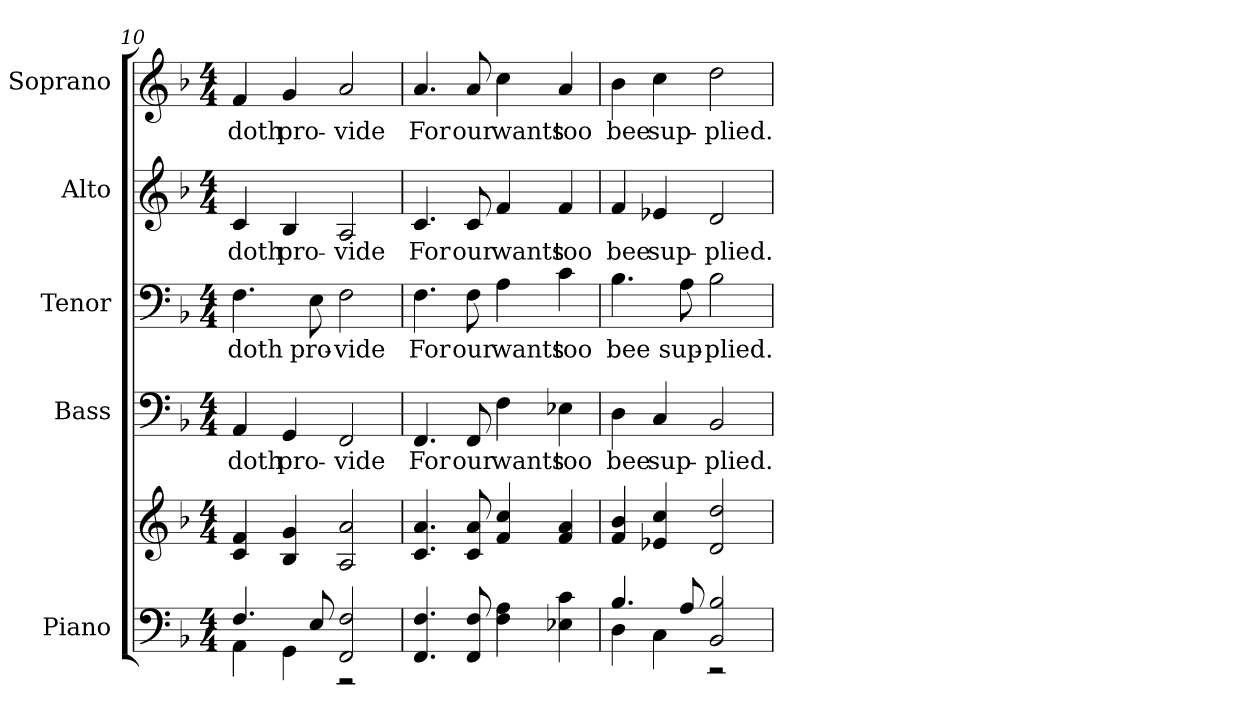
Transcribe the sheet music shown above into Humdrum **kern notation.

**kern	**kern	**kern	**text	**kern	**text	**kern	**text	**kern	**text
*part5	*part5	*part4	*part4	*part3	*part3	*part2	*part2	*part1	*part1
*staff6	*staff5	*staff4	*staff4	*staff3	*staff3	*staff2	*staff2	*staff1	*staff1
*I"Piano	*	*I"Bass	*	*I"Tenor	*	*I"Alto	*	*I"Soprano	*
*I'Pno.	*	*I'B.	*	*I'T.	*	*I'A.	*	*I'S.	*
*clefF4	*clefG2	*clefF4	*	*clefF4	*	*clefG2	*	*clefG2	*
*k[b-]	*k[b-]	*k[b-]	*	*k[b-]	*	*k[b-]	*	*k[b-]	*
*F:	*F:	*F:	*	*F:	*	*F:	*	*F:	*
*M4/4	*M4/4	*M4/4	*	*M4/4	*	*M4/4	*	*M4/4	*
=10	=10	=10	=10	=10	=10	=10	=10	=10	=10
*^	*	*	*	*	*	*	*	*	*
!	!	!	!	!LO:LY:b:color=#000000	!	!	!	!	!	!
!	!	!	!	!	!	!LO:LY:b:color=#000000	!	!	!	!
!	!	!	!	!	!	!	!	!LO:LY:b:color=#000000	!	!
!	!	!	!	!	!	!	!	!	!	!LO:LY:b:color=#000000
4.Fi/	4AAi\	4ci/ 4fi	4AAi/	doth	4.Fi\	doth	4ci/	doth	4fi/	doth
!	!	!	!	!LO:LY:b:color=#000000	!	!	!	!	!	!
!	!	!	!	!	!	!	!	!LO:LY:b:color=#000000	!	!
!	!	!	!	!	!	!	!	!	!	!LO:LY:b:color=#000000
.	4GGi\	4B-i/ 4gi	4GGi/	pro-	.	.	4B-i/	pro-	4gi/	pro-
!	!	!	!	!	!	!LO:LY:b:color=#000000	!	!	!	!
8Ei/	.	.	.	.	8Ei\	pro-	.	.	.	.
!	!	!	!	!LO:LY:b:color=#000000	!	!	!	!	!	!
!	!	!	!	!	!	!LO:LY:b:color=#000000	!	!	!	!
!	!	!	!	!	!	!	!	!LO:LY:b:color=#000000	!	!
!	!	!	!	!	!	!	!	!	!	!LO:LY:b:color=#000000
2FFi/ 2Fi	2r	2Ai/ 2ai	2FFi/	-vide	2Fi\	-vide	2Ai/	-vide	2ai/	-vide
*v	*v	*	*	*	*	*	*	*	*	*
!!LO:PB:g=z
=11	=11	=11	=11	=11	=11	=11	=11	=11	=11
*^	*	*	*	*	*	*	*	*	*
!	!	!	!	!LO:LY:b:color=#000000	!	!	!	!	!	!
*v	*v	*	*	*	*	*	*	*	*	*
*^	*	*	*	*	*	*	*	*	*
!	!	!	!	!	!	!LO:LY:b:color=#000000	!	!	!	!
*v	*v	*	*	*	*	*	*	*	*	*
*^	*	*	*	*	*	*	*	*	*
!	!	!	!	!	!	!	!	!LO:LY:b:color=#000000	!	!
*v	*v	*	*	*	*	*	*	*	*	*
*^	*	*	*	*	*	*	*	*	*
!	!	!	!	!	!	!	!	!	!	!LO:LY:b:color=#000000
*v	*v	*	*	*	*	*	*	*	*	*
4.FFi/ 4.Fi	4.ci/ 4.ai	4.FFi/	For	4.Fi\	For	4.ci/	For	4.ai/	For
!	!	!	!LO:LY:b:color=#000000	!	!	!	!	!	!
!	!	!	!	!	!LO:LY:b:color=#000000	!	!	!	!
!	!	!	!	!	!	!	!LO:LY:b:color=#000000	!	!
!	!	!	!	!	!	!	!	!	!LO:LY:b:color=#000000
8FFi/ 8Fi	8ci/ 8ai	8FFi/	our	8Fi\	our	8ci/	our	8ai/	our
!	!	!	!LO:LY:b:color=#000000	!	!	!	!	!	!
!	!	!	!	!	!LO:LY:b:color=#000000	!	!	!	!
!	!	!	!	!	!	!	!LO:LY:b:color=#000000	!	!
!	!	!	!	!	!	!	!	!	!LO:LY:b:color=#000000
4Fi\ 4Ai	4fi/ 4cci	4Fi\	wants	4Ai\	wants	4fi/	wants	4cci\	wants
!	!	!	!LO:LY:b:color=#000000	!	!	!	!	!	!
!	!	!	!	!	!LO:LY:b:color=#000000	!	!	!	!
!	!	!	!	!	!	!	!LO:LY:b:color=#000000	!	!
!	!	!	!	!	!	!	!	!	!LO:LY:b:color=#000000
4E-Xi\ 4ci	4fi/ 4ai	4E-Xi\	too	4ci\	too	4fi/	too	4ai/	too
=12	=12	=12	=12	=12	=12	=12	=12	=12	=12
*^	*	*	*	*	*	*	*	*	*
!	!	!	!	!LO:LY:b:color=#000000	!	!	!	!	!	!
!	!	!	!	!	!	!LO:LY:b:color=#000000	!	!	!	!
!	!	!	!	!	!	!	!	!LO:LY:b:color=#000000	!	!
!	!	!	!	!	!	!	!	!	!	!LO:LY:b:color=#000000
4.B-i/	4Di\	4fi/ 4b-i	4Di\	bee	4.B-i\	bee	4fi/	bee	4b-i\	bee
!	!	!	!	!LO:LY:b:color=#000000	!	!	!	!	!	!
!	!	!	!	!	!	!	!	!LO:LY:b:color=#000000	!	!
!	!	!	!	!	!	!	!	!	!	!LO:LY:b:color=#000000
.	4Ci\	4e-Xi/ 4cci	4Ci/	sup-	.	.	4e-Xi/	sup-	4cci\	sup-
!	!	!	!	!	!	!LO:LY:b:color=#000000	!	!	!	!
8Ai/	.	.	.	.	8Ai\	sup-	.	.	.	.
!	!	!	!	!LO:LY:b:color=#000000	!	!	!	!	!	!
!	!	!	!	!	!	!LO:LY:b:color=#000000	!	!	!	!
!	!	!	!	!	!	!	!	!LO:LY:b:color=#000000	!	!
!	!	!	!	!	!	!	!	!	!	!LO:LY:b:color=#000000
2BB-i/ 2B-i	2r	2di/ 2ddi	2BB-i/	-plied.	2B-i\	-plied.	2di/	-plied.	2ddi\	-plied.
*v	*v	*	*	*	*	*	*	*	*	*
=	=	=	=	=	=	=	=	=	=
*-	*-	*-	*-	*-	*-	*-	*-	*-	*-
